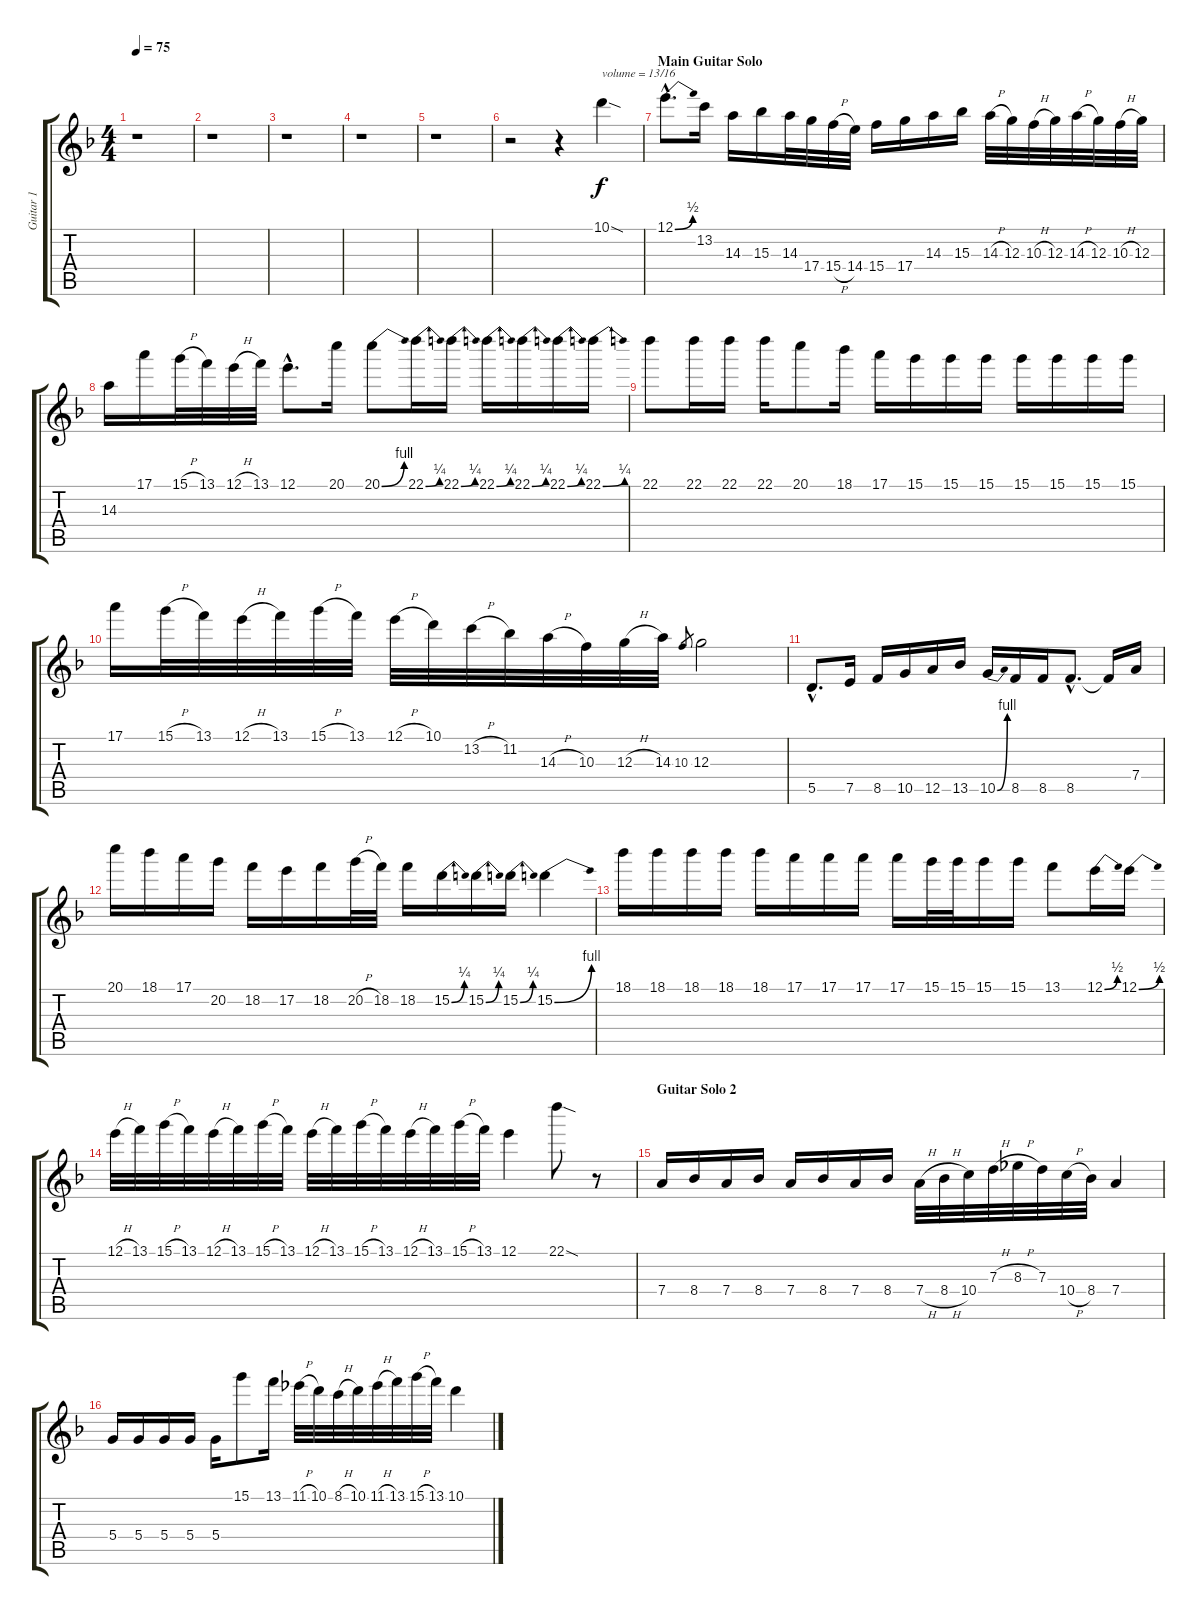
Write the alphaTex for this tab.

\track ("Guitar 1" "Guitar 1") {instrument distortionguitar}
\staff {score tabs}
\tuning (E4 B3 G3 D3 A2 D2) {hide}
\ts (4 4)
\tempo 75
\clef g2
\ks dminor
r.1{dy f} |
r.1 |
r.1 |
r.1 |
r.1 |
r.2 r.4 10.1{sod}.4{txt "volume = 13/16" volume 13} |
\section ("" "Main Guitar Solo")
12.1{be (bend 0 0 60 2) hac}.8{d} 13.2.16 14.3.16 15.3.16 14.3.32 17.4.32 15.4{h}.32 14.4.32 15.4.16 17.4.16 14.3.16 15.3.16 14.3{h}.32 12.3.32 10.3{h}.32 12.3.32 14.3{h}.32 12.3.32 10.3{h}.32 12.3.32 |
14.3.16 17.1.16 15.1{h}.32 13.1.32 12.1{h}.32 13.1.32 12.1{hac}.8{d} 20.1.16 20.1{be (bend 0 0 60 4)}.8 22.1{be (bend 0 0 60 1)}.16 22.1{be (bend 0 0 60 1)}.16 22.1{be (bend 0 0 60 1)}.16 22.1{be (bend 0 0 60 1)}.16 22.1{be (bend 0 0 60 1)}.16 22.1{be (bend 0 0 60 1)}.16 |
22.1.8 22.1.16 22.1.16 22.1.16 20.1.8 18.1.16 17.1.16 15.1.16 15.1.16 15.1.16 15.1.16 15.1.16 15.1.16 15.1.16 |
17.1.16 15.1{h}.32 13.1.32 12.1{h}.32 13.1.32 15.1{h}.32 13.1.32 12.1{h}.32 10.1.32 13.2{h}.32 11.2.32 14.3{h}.32 10.3.32 12.3{h}.32 14.3.32 10.3.8{gr} 12.3.2 |
5.5{hac}.8{d} 7.5.16 8.5.16 10.5.16 12.5.16 13.5.16 10.5{be (bend 0 0 60 4)}.16 8.5.16 8.5.16 8.5{hac}.8{d} 8.5{t}.16 7.4.16 |
20.1.16 18.1.16 17.1.16 20.2.16 18.2.16 17.2.16 18.2.16 20.2{h}.32 18.2.32 18.2.16 15.2{be (bend 0 0 60 1)}.16 15.2{be (bend 0 0 60 1)}.16 15.2{be (bend 0 0 60 1)}.16 15.2{be (bend 0 0 60 4)}.4 |
18.1.16 18.1.16 18.1.16 18.1.16 18.1.16 17.1.16 17.1.16 17.1.16 17.1.16 15.1.32 15.1.32 15.1.16 15.1.16 13.1.8 12.1{be (bend 0 0 60 2)}.16 12.1{be (bend 0 0 60 2)}.16 |
12.1{h}.32 13.1.32 15.1{h}.32 13.1.32 12.1{h}.32 13.1.32 15.1{h}.32 13.1.32 12.1{h}.32 13.1.32 15.1{h}.32 13.1.32 12.1{h}.32 13.1.32 15.1{h}.32 13.1.32 12.1.4 22.1{sod}.8 r.8 |
\section ("" "Guitar Solo 2")
7.4.16 8.4.16 7.4.16 8.4.16 7.4.16 8.4.16 7.4.16 8.4.16 7.4{h}.32 8.4{h}.32 10.4.32 7.3{h}.32 8.3{h}.32 7.3.32 10.4{h}.32 8.4.32 7.4.4 |
5.4.16 5.4.16 5.4.16 5.4.16 5.4.16 15.1.8 13.1.16 11.1{h}.32 10.1.32 8.1{h}.32 10.1.32 11.1{h}.32 13.1.32 15.1{h}.32 13.1.32 10.1.4
